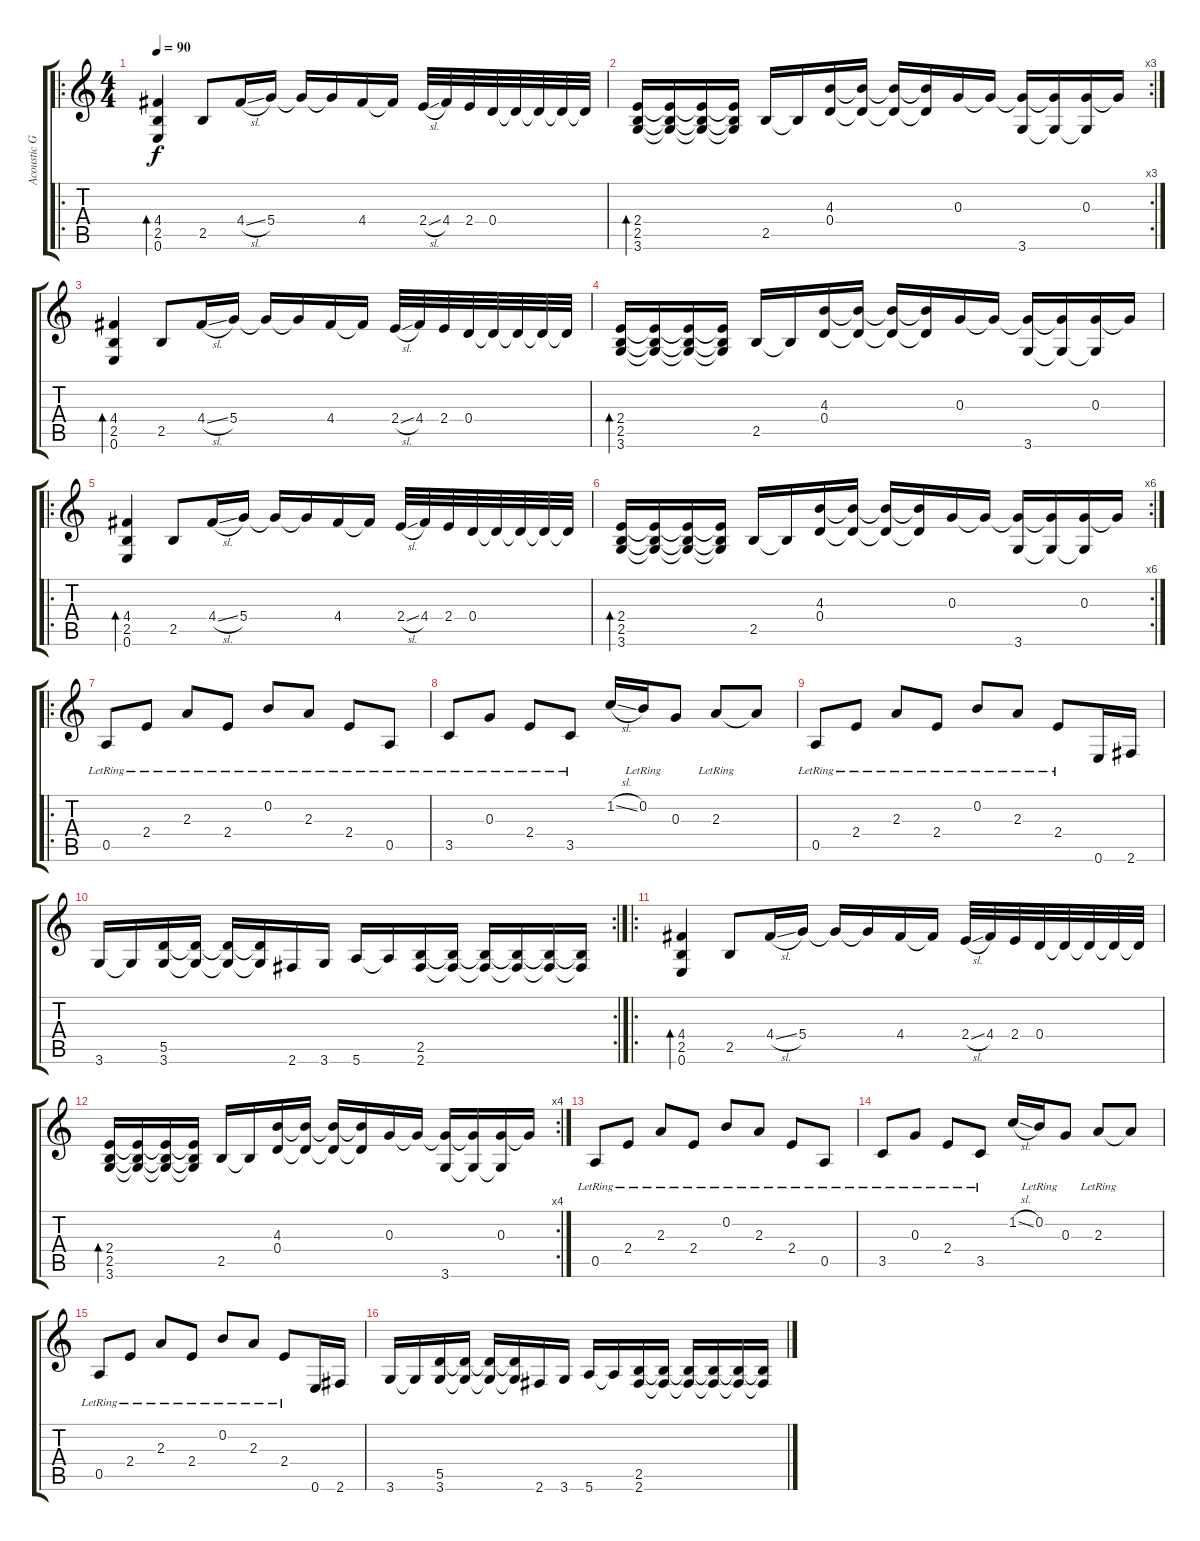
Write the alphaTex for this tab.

\track ("Acoustic Guitar" "Acoustic G") {instrument acousticguitarnylon}
\staff {score tabs}
\tuning (E4 B3 G3 D3 A2 E2) {hide}
\ro
\ts (4 4)
\tempo 90
\clef g2
\ks c
(4.4 2.5 0.6).4{bd 120 dy f instrument acousticguitarnylon} 2.5.8 4.4{sl}.16 5.4.16 5.4{t}.16 5.4{t}.16 4.4.16 4.4{t}.16 2.4{sl}.32 4.4.32 2.4.32 0.4.32 0.4{t}.32 0.4{t}.32 0.4{t}.32 0.4{t}.32 |
\rc 3
(2.4 2.5 3.6).16{bd 120} (2.4{t} 2.5{t} 3.6{t}).16 (2.4{t} 2.5{t} 3.6{t}).16 (2.4{t} 2.5{t} 3.6{t}).16 2.5.16 2.5{t}.16 (4.3 0.4).16 (4.3{t} 0.4{t}).16 (4.3{t} 0.4{t}).16 (4.3{t} 0.4{t}).16 0.3.16 0.3{t}.16 (0.3{t} 3.6).16 (0.3{t} 3.6{t}).16 (0.3 3.6{t}).16 0.3{t}.16 |
(4.4 2.5 0.6).4{bd 120} 2.5.8 4.4{sl}.16 5.4.16 5.4{t}.16 5.4{t}.16 4.4.16 4.4{t}.16 2.4{sl}.32 4.4.32 2.4.32 0.4.32 0.4{t}.32 0.4{t}.32 0.4{t}.32 0.4{t}.32 |
(2.4 2.5 3.6).16{bd 120} (2.4{t} 2.5{t} 3.6{t}).16 (2.4{t} 2.5{t} 3.6{t}).16 (2.4{t} 2.5{t} 3.6{t}).16 2.5.16 2.5{t}.16 (4.3 0.4).16 (4.3{t} 0.4{t}).16 (4.3{t} 0.4{t}).16 (4.3{t} 0.4{t}).16 0.3.16 0.3{t}.16 (0.3{t} 3.6).16 (0.3{t} 3.6{t}).16 (0.3 3.6{t}).16 0.3{t}.16 |
\ro
(4.4 2.5 0.6).4{bd 120} 2.5.8 4.4{sl}.16 5.4.16 5.4{t}.16 5.4{t}.16 4.4.16 4.4{t}.16 2.4{sl}.32 4.4.32 2.4.32 0.4.32 0.4{t}.32 0.4{t}.32 0.4{t}.32 0.4{t}.32 |
\rc 6
(2.4 2.5 3.6).16{bd 120} (2.4{t} 2.5{t} 3.6{t}).16 (2.4{t} 2.5{t} 3.6{t}).16 (2.4{t} 2.5{t} 3.6{t}).16 2.5.16 2.5{t}.16 (4.3 0.4).16 (4.3{t} 0.4{t}).16 (4.3{t} 0.4{t}).16 (4.3{t} 0.4{t}).16 0.3.16 0.3{t}.16 (0.3{t} 3.6).16 (0.3{t} 3.6{t}).16 (0.3 3.6{t}).16 0.3{t}.16 |
\ro
0.5{lr}.8 2.4{lr}.8 2.3{lr}.8 2.4{lr}.8 0.2{lr}.8 2.3{lr}.8 2.4{lr}.8 0.5{lr}.8 |
3.5{lr}.8 0.3{lr}.8 2.4{lr}.8 3.5{lr}.8 1.2{sl}.16 0.2{lr}.16 0.3.8 2.3{lr}.8 2.3{t}.8 |
0.5{lr}.8 2.4{lr}.8 2.3{lr}.8 2.4{lr}.8 0.2{lr}.8 2.3{lr}.8 2.4{lr}.8 0.6.16 2.6.16 |
\rc 2
3.6.16 3.6{t}.16 (5.5 3.6).16 (5.5{t} 3.6{t}).16 (5.5{t} 3.6{t}).16 (5.5{t} 3.6{t}).16 2.6.16 3.6.16 5.6.16 5.6{t}.16 (2.5 2.6).16 (2.5{t} 2.6{t}).16 (2.5{t} 2.6{t}).16 (2.5{t} 2.6{t}).16 (2.5{t} 2.6{t}).16 (2.5{t} 2.6{t}).16 |
\ro
(4.4 2.5 0.6).4{bd 120} 2.5.8 4.4{sl}.16 5.4.16 5.4{t}.16 5.4{t}.16 4.4.16 4.4{t}.16 2.4{sl}.32 4.4.32 2.4.32 0.4.32 0.4{t}.32 0.4{t}.32 0.4{t}.32 0.4{t}.32 |
\rc 4
(2.4 2.5 3.6).16{bd 120} (2.4{t} 2.5{t} 3.6{t}).16 (2.4{t} 2.5{t} 3.6{t}).16 (2.4{t} 2.5{t} 3.6{t}).16 2.5.16 2.5{t}.16 (4.3 0.4).16 (4.3{t} 0.4{t}).16 (4.3{t} 0.4{t}).16 (4.3{t} 0.4{t}).16 0.3.16 0.3{t}.16 (0.3{t} 3.6).16 (0.3{t} 3.6{t}).16 (0.3 3.6{t}).16 0.3{t}.16 |
0.5{lr}.8 2.4{lr}.8 2.3{lr}.8 2.4{lr}.8 0.2{lr}.8 2.3{lr}.8 2.4{lr}.8 0.5{lr}.8 |
3.5{lr}.8 0.3{lr}.8 2.4{lr}.8 3.5{lr}.8 1.2{sl}.16 0.2{lr}.16 0.3.8 2.3{lr}.8 2.3{t}.8 |
0.5{lr}.8 2.4{lr}.8 2.3{lr}.8 2.4{lr}.8 0.2{lr}.8 2.3{lr}.8 2.4{lr}.8 0.6.16 2.6.16 |
3.6.16 3.6{t}.16 (5.5 3.6).16 (5.5{t} 3.6{t}).16 (5.5{t} 3.6{t}).16 (5.5{t} 3.6{t}).16 2.6.16 3.6.16 5.6.16 5.6{t}.16 (2.5 2.6).16 (2.5{t} 2.6{t}).16 (2.5{t} 2.6{t}).16 (2.5{t} 2.6{t}).16 (2.5{t} 2.6{t}).16 (2.5{t} 2.6{t}).16
